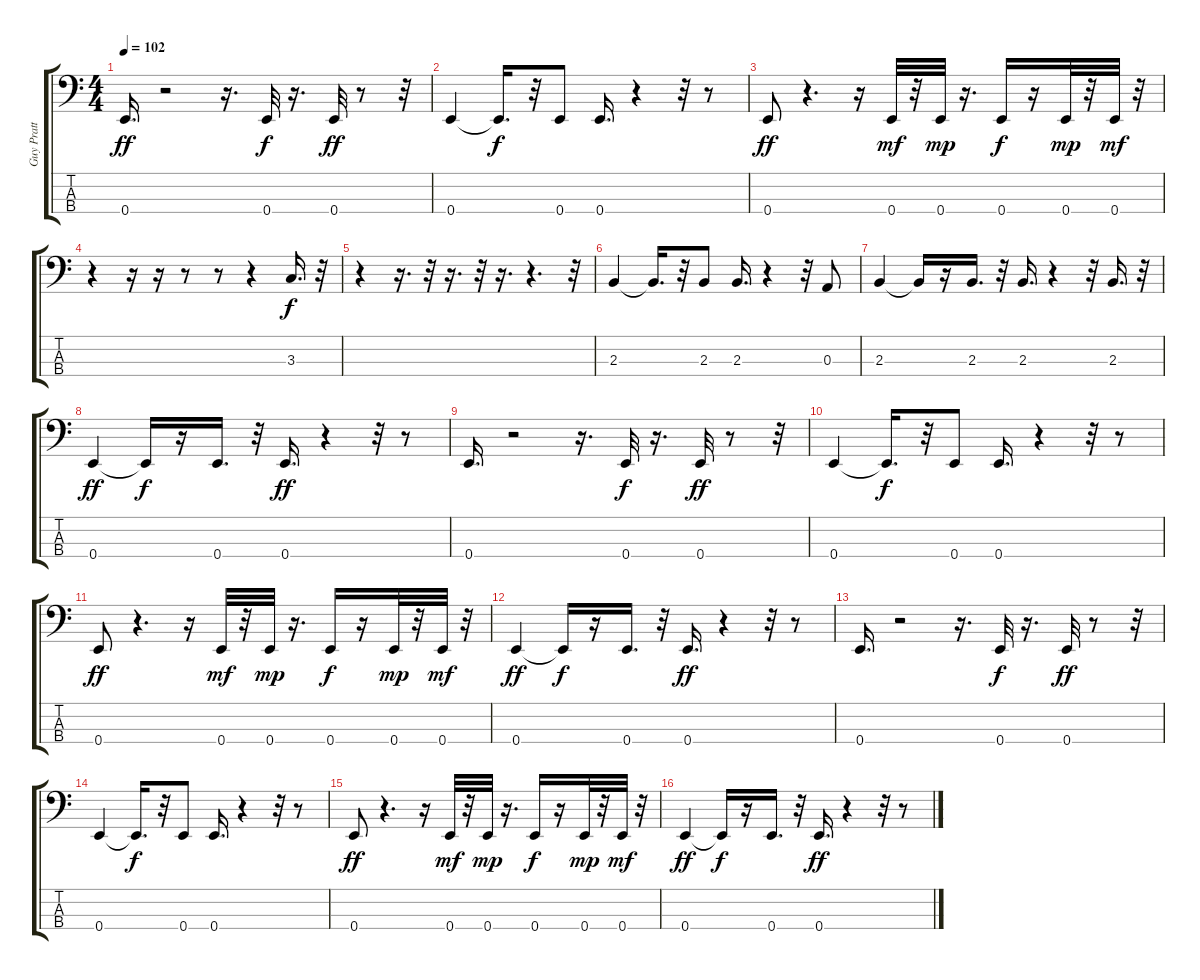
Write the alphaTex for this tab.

\track ("Guy Pratt" "Guy Pratt") {instrument electricbassfinger}
\staff {score tabs}
\tuning (G2 D2 A1 E1) {hide}
\ts (4 4)
\tempo 102
\clef f4
\ks c
0.4.16{d dy ff} r.2 r.16{d} 0.4.32{dy f} r.16{d} 0.4.32{dy ff} r.8 r.32 |
0.4.4 0.4{t}.16{d dy f} r.32 0.4.8 0.4.16{d} r.4 r.32 r.8 |
0.4.8{dy ff} r.4{d} r.16 0.4.32{dy mf} r.32 0.4.32{dy mp} r.16{d} 0.4.16{dy f} r.16 0.4.32{dy mp} r.32 0.4.32{dy mf} r.32 |
r.4 r.16 r.16 r.8 r.8 r.4 3.3.16{d dy f} r.32 |
r.4 r.16{d} r.32 r.16{d} r.32 r.16{d} r.4{d} r.32 |
2.3.4 2.3{t}.16{d} r.32 2.3.8 2.3.16{d} r.4 r.32 0.3.8 |
2.3.4 2.3{t}.16 r.16 2.3.16{d} r.32 2.3.16{d} r.4 r.32 2.3.16{d} r.32 |
0.4.4{dy ff} 0.4{t}.16{dy f} r.16 0.4.16{d} r.32 0.4.16{d dy ff} r.4 r.32 r.8 |
0.4.16{d} r.2 r.16{d} 0.4.32{dy f} r.16{d} 0.4.32{dy ff} r.8 r.32 |
0.4.4 0.4{t}.16{d dy f} r.32 0.4.8 0.4.16{d} r.4 r.32 r.8 |
0.4.8{dy ff} r.4{d} r.16 0.4.32{dy mf} r.32 0.4.32{dy mp} r.16{d} 0.4.16{dy f} r.16 0.4.32{dy mp} r.32 0.4.32{dy mf} r.32 |
0.4.4{dy ff} 0.4{t}.16{dy f} r.16 0.4.16{d} r.32 0.4.16{d dy ff} r.4 r.32 r.8 |
0.4.16{d} r.2 r.16{d} 0.4.32{dy f} r.16{d} 0.4.32{dy ff} r.8 r.32 |
0.4.4 0.4{t}.16{d dy f} r.32 0.4.8 0.4.16{d} r.4 r.32 r.8 |
0.4.8{dy ff} r.4{d} r.16 0.4.32{dy mf} r.32 0.4.32{dy mp} r.16{d} 0.4.16{dy f} r.16 0.4.32{dy mp} r.32 0.4.32{dy mf} r.32 |
0.4.4{dy ff} 0.4{t}.16{dy f} r.16 0.4.16{d} r.32 0.4.16{d dy ff} r.4 r.32 r.8
